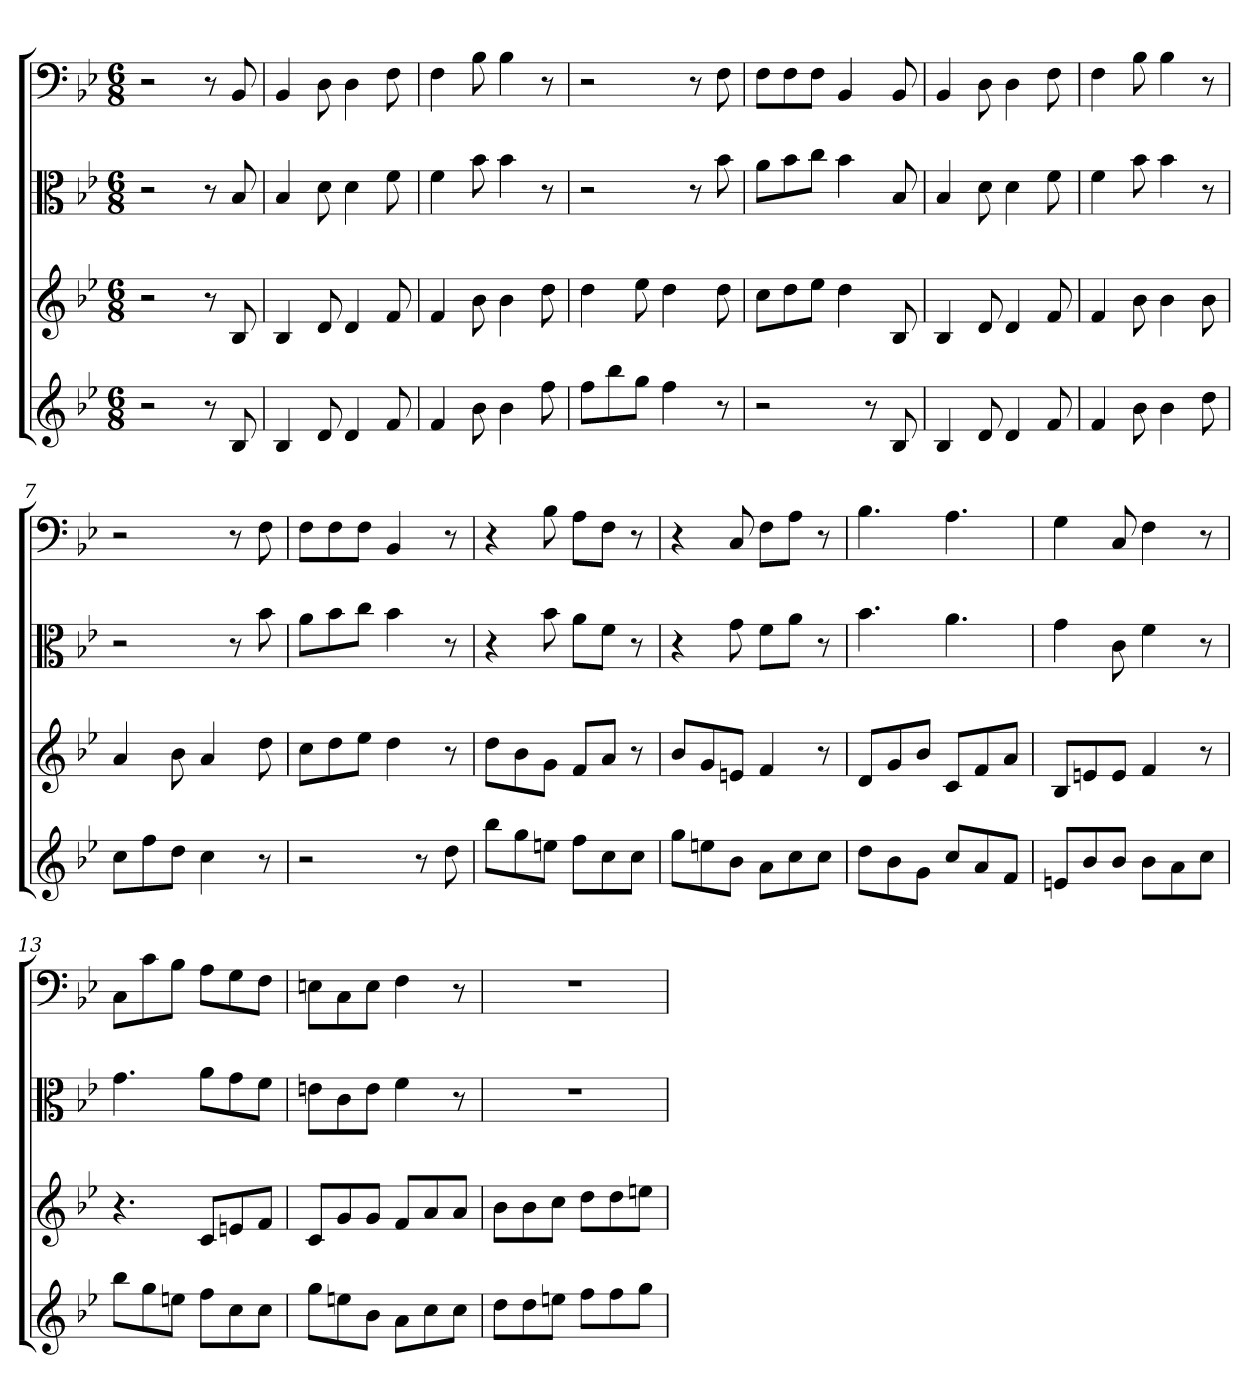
**kern	**kern	**kern	**kern
*part4	*part3	*part2	*part1
*staff4	*staff3	*staff2	*staff1
*	*	*clefC3	*clefF4
*k[b-e-]	*k[b-e-]	*k[b-e-]	*k[b-e-]
*B-:	*B-:	*B-:	*B-:
*M6/8	*M6/8	*M6/8	*M6/8
=	=	=	=
2r	2r	2r	2r
8r	8r	8r	8r
8B-	8B-	8B-	8BB-
=1	=1	=1	=1
4B-	4B-	4B-	4BB-
8d	8d	8d	8D
4d	4d	4d	4D
8f	8f	8f	8F
=2	=2	=2	=2
4f	4f	4f	4F
8b-	8b-	8b-	8B-
4b-	4b-	4b-	4B-
8ff	8dd	8r	8r
=3	=3	=3	=3
8ffL	4dd	2r	2r
8bb-	.	.	.
8ggJ	8ee-	.	.
4ff	4dd	.	.
.	.	8r	8r
8r	8dd	8b-	8F
=4	=4	=4	=4
2r	8ccL	8a\L	8F\L
.	8dd	8b-\	8F\
.	8ee-J	8cc\J	8F\J
.	4dd	4b-	4BB-
8r	.	.	.
8B-	8B-	8B-	8BB-
=5	=5	=5	=5
4B-	4B-	4B-	4BB-
8d	8d	8d	8D
4d	4d	4d	4D
8f	8f	8f	8F
=6	=6	=6	=6
4f	4f	4f	4F
8b-	8b-	8b-	8B-
4b-	4b-	4b-	4B-
8dd	8b-	8r	8r
=7	=7	=7	=7
8ccL	4a	2r	2r
8ff	.	.	.
8ddJ	8b-	.	.
4cc	4a	.	.
.	.	8r	8r
8r	8dd	8b-	8F
=8	=8	=8	=8
2r	8ccL	8a\L	8F\L
.	8dd	8b-\	8F\
.	8ee-J	8cc\J	8F\J
.	4dd	4b-	4BB-
8r	.	.	.
8dd	8r	8r	8r
=9	=9	=9	=9
8bb-L	8ddL	4r	4r
8gg	8b-	.	.
8eenJ	8gJ	8b-	8B-
8ffL	8fL	8a\L	8A\L
8cc	8aJ	8f\J	8F\J
8ccJ	8r	8r	8r
=10	=10	=10	=10
8ggL	8b-L	4r	4r
8een	8g	.	.
8b-J	8enJ	8g	8C
8aL	4f	8f\L	8F\L
8cc	.	8a\J	8A\J
8ccJ	8r	8r	8r
=11	=11	=11	=11
8ddL	8dL	4.b-	4.B-
8b-	8g	.	.
8gJ	8b-J	.	.
8ccL	8cL	4.a	4.A
8a	8f	.	.
8fJ	8aJ	.	.
=12	=12	=12	=12
8enL	8B-L	4g	4G
8b-	8en	.	.
8b-J	8eJ	8c	8C
8b-L	4f	4f	4F
8a	.	.	.
8ccJ	8r	8r	8r
=13	=13	=13	=13
8bb-L	4.r	4.g	8C\L
8gg	.	.	8c\
8eenJ	.	.	8B-\J
8ffL	8cL	8a\L	8A\L
8cc	8en	8g\	8G\
8ccJ	8fJ	8f\J	8F\J
=14	=14	=14	=14
8ggL	8cL	8en\L	8En\L
8een	8g	8c\	8C\
8b-J	8gJ	8e\J	8E\J
8aL	8fL	4f	4F
8cc	8a	.	.
8ccJ	8aJ	8r	8r
=15	=15	=15	=15
8ddL	8b-L	2.r	2.r
8dd	8b-	.	.
8eenJ	8ccJ	.	.
8ffL	8ddL	.	.
8ff	8dd	.	.
8ggJ	8eenJ	.	.
=	=	=	=
*-	*-	*-	*-
